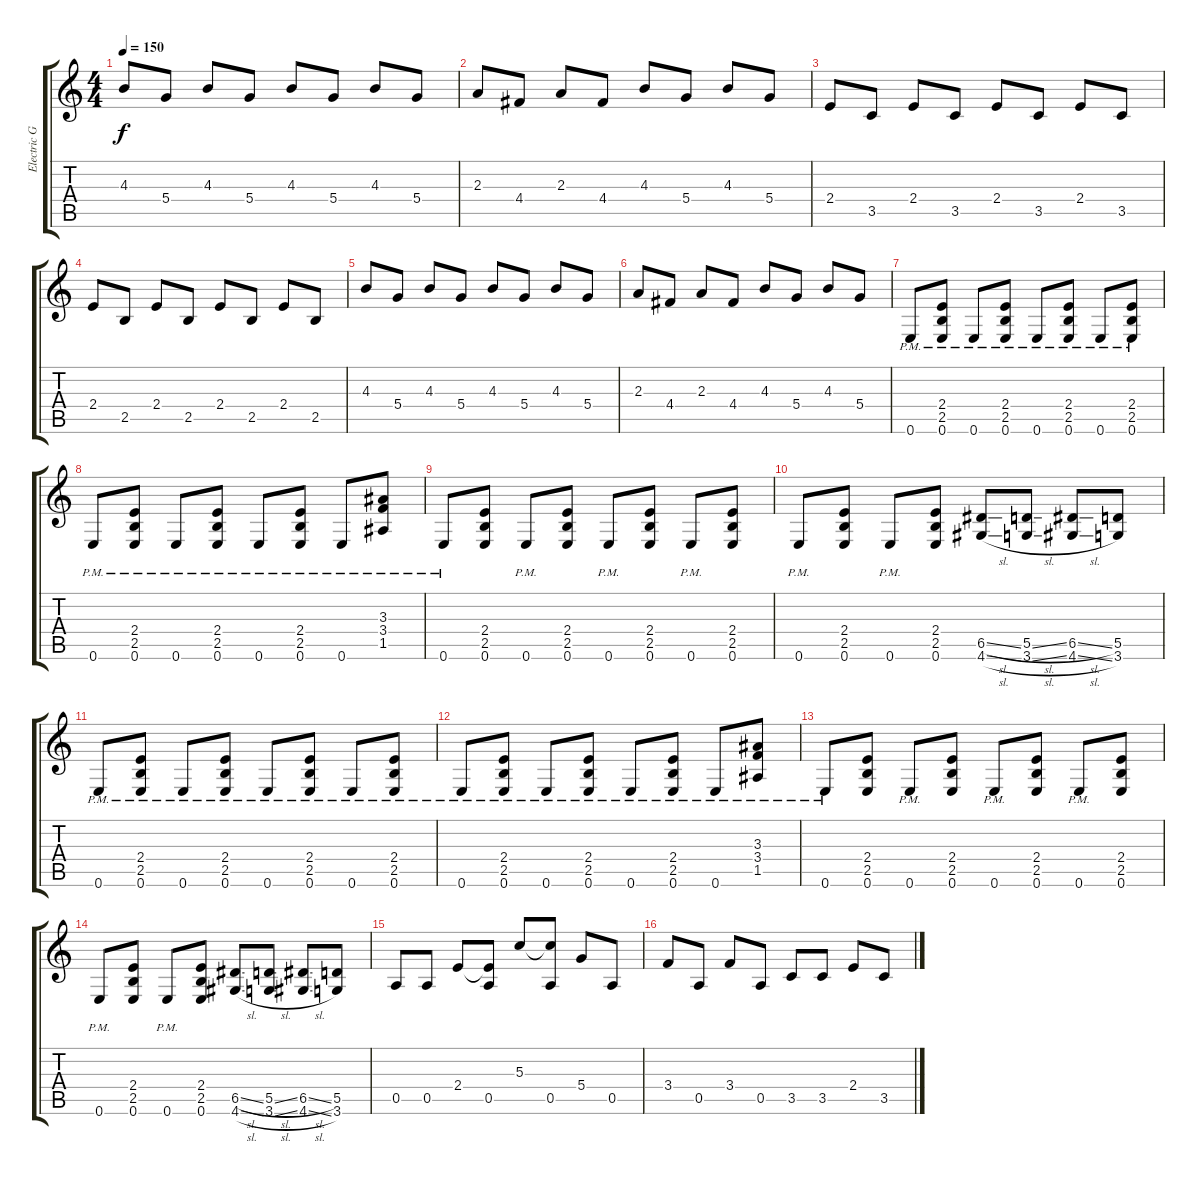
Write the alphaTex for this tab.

\track ("Electric Guitar 1" "Electric G") {instrument distortionguitar}
\staff {score tabs}
\tuning (E4 B3 G3 D3 A2 E2) {hide}
\ts (4 4)
\tempo 150
\clef g2
\ks c
4.3.8{dy f} 5.4.8 4.3.8 5.4.8 4.3.8 5.4.8 4.3.8 5.4.8 |
2.3.8 4.4.8 2.3.8 4.4.8 4.3.8 5.4.8 4.3.8 5.4.8 |
2.4.8 3.5.8 2.4.8 3.5.8 2.4.8 3.5.8 2.4.8 3.5.8 |
2.4.8 2.5.8 2.4.8 2.5.8 2.4.8 2.5.8 2.4.8 2.5.8 |
4.3.8 5.4.8 4.3.8 5.4.8 4.3.8 5.4.8 4.3.8 5.4.8 |
2.3.8 4.4.8 2.3.8 4.4.8 4.3.8 5.4.8 4.3.8 5.4.8 |
0.6{pm}.8 (2.4{pm} 2.5{pm} 0.6{pm}).8 0.6{pm}.8 (2.4{pm} 2.5{pm} 0.6{pm}).8 0.6{pm}.8 (2.4{pm} 2.5{pm} 0.6{pm}).8 0.6{pm}.8 (2.4{pm} 2.5{pm} 0.6{pm}).8 |
0.6{pm}.8 (2.4{pm} 2.5{pm} 0.6{pm}).8 0.6{pm}.8 (2.4{pm} 2.5{pm} 0.6{pm}).8 0.6{pm}.8 (2.4{pm} 2.5{pm} 0.6{pm}).8 0.6{pm}.8 (3.3{pm} 3.4{pm} 1.5{pm}).8 |
0.6{pm}.8 (2.4 2.5 0.6).8 0.6{pm}.8 (2.4 2.5 0.6).8 0.6{pm}.8 (2.4 2.5 0.6).8 0.6{pm}.8 (2.4 2.5 0.6).8 |
0.6{pm}.8 (2.4 2.5 0.6).8 0.6{pm}.8 (2.4 2.5 0.6).8 (6.5{sl} 4.6{sl}).8 (5.5{sl} 3.6{sl}).8 (6.5{sl} 4.6{sl}).8 (5.5 3.6).8 |
0.6{pm}.8 (2.4{pm} 2.5{pm} 0.6{pm}).8 0.6{pm}.8 (2.4{pm} 2.5{pm} 0.6{pm}).8 0.6{pm}.8 (2.4{pm} 2.5{pm} 0.6{pm}).8 0.6{pm}.8 (2.4{pm} 2.5{pm} 0.6{pm}).8 |
0.6{pm}.8 (2.4{pm} 2.5{pm} 0.6{pm}).8 0.6{pm}.8 (2.4{pm} 2.5{pm} 0.6{pm}).8 0.6{pm}.8 (2.4{pm} 2.5{pm} 0.6{pm}).8 0.6{pm}.8 (3.3{pm} 3.4{pm} 1.5{pm}).8 |
0.6{pm}.8 (2.4 2.5 0.6).8 0.6{pm}.8 (2.4 2.5 0.6).8 0.6{pm}.8 (2.4 2.5 0.6).8 0.6{pm}.8 (2.4 2.5 0.6).8 |
0.6{pm}.8 (2.4 2.5 0.6).8 0.6{pm}.8 (2.4 2.5 0.6).8 (6.5{sl} 4.6{sl}).8 (5.5{sl} 3.6{sl}).8 (6.5{sl} 4.6{sl}).8 (5.5 3.6).8 |
0.5.8 0.5.8 2.4.8 (2.4{t} 0.5).8 5.3.8 (5.3{t} 0.5).8 5.4.8 0.5.8 |
3.4.8 0.5.8 3.4.8 0.5.8 3.5.8 3.5.8 2.4.8 3.5.8
